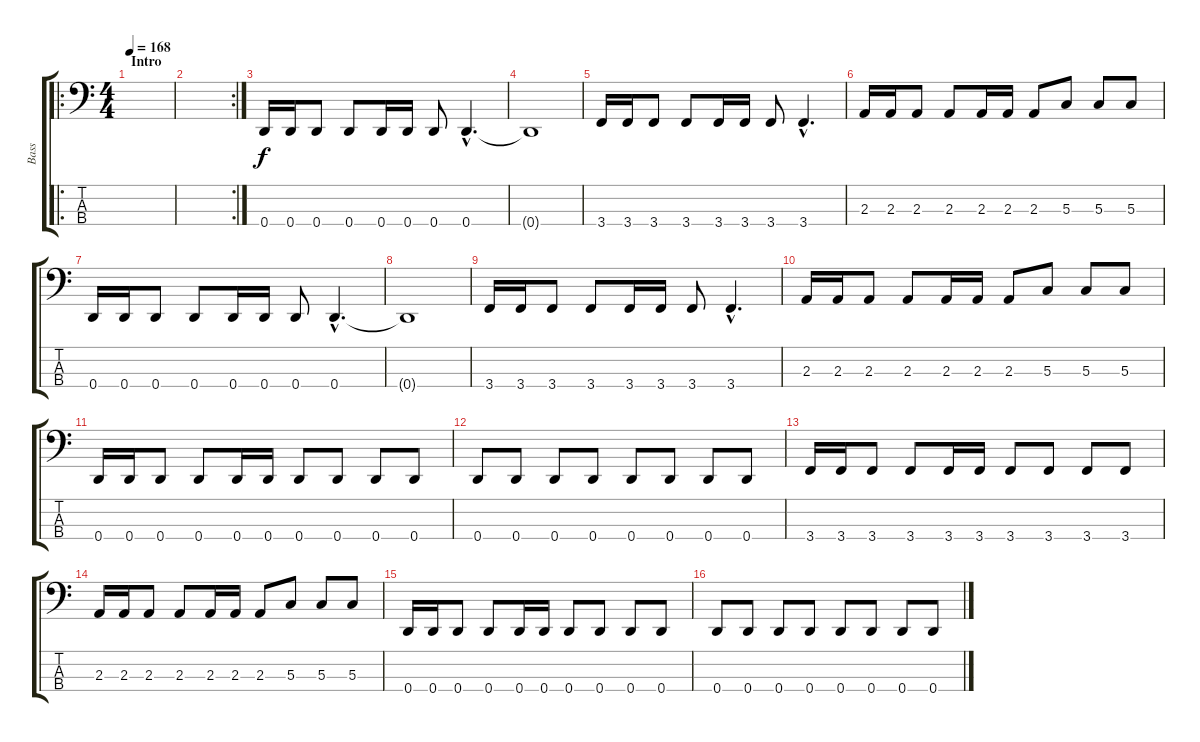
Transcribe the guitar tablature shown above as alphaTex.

\track ("Bass" "Bass") {instrument electricbasspick}
\staff {score tabs}
\tuning (F2 C2 G1 D1) {hide}
\ro
\ts (4 4)
\section ("" "Intro")
\tempo 168
\clef f4
\ks c
|
\rc 2
|
0.4.16 0.4.16 0.4.8 0.4.8 0.4.16 0.4.16 0.4.8 0.4{hac}.4{d} |
0.4{t}.1 |
3.4.16 3.4.16 3.4.8 3.4.8 3.4.16 3.4.16 3.4.8 3.4{hac}.4{d} |
2.3.16 2.3.16 2.3.8 2.3.8 2.3.16 2.3.16 2.3.8 5.3.8 5.3.8 5.3.8 |
0.4.16 0.4.16 0.4.8 0.4.8 0.4.16 0.4.16 0.4.8 0.4{hac}.4{d} |
0.4{t}.1 |
3.4.16 3.4.16 3.4.8 3.4.8 3.4.16 3.4.16 3.4.8 3.4{hac}.4{d} |
2.3.16 2.3.16 2.3.8 2.3.8 2.3.16 2.3.16 2.3.8 5.3.8 5.3.8 5.3.8 |
0.4.16 0.4.16 0.4.8 0.4.8 0.4.16 0.4.16 0.4.8 0.4.8 0.4.8 0.4.8 |
0.4.8 0.4.8 0.4.8 0.4.8 0.4.8 0.4.8 0.4.8 0.4.8 |
3.4.16 3.4.16 3.4.8 3.4.8 3.4.16 3.4.16 3.4.8 3.4.8 3.4.8 3.4.8 |
2.3.16 2.3.16 2.3.8 2.3.8 2.3.16 2.3.16 2.3.8 5.3.8 5.3.8 5.3.8 |
0.4.16 0.4.16 0.4.8 0.4.8 0.4.16 0.4.16 0.4.8 0.4.8 0.4.8 0.4.8 |
0.4.8 0.4.8 0.4.8 0.4.8 0.4.8 0.4.8 0.4.8 0.4.8
